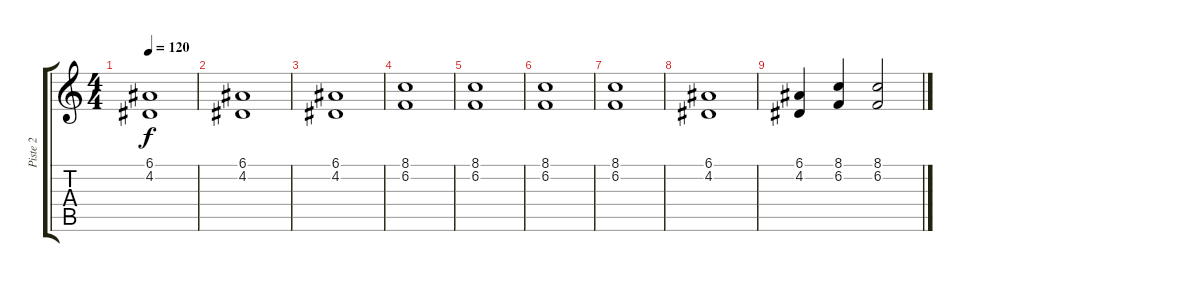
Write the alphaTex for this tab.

\track ("Piste 2" "Piste 2") {instrument stringensemble1}
\staff {score tabs}
\tuning (E4 B3 G3 D3 A2 E2) {hide}
\ts (4 4)
\tempo 120
\clef g2
\ks c
(6.1 4.2).1{dy f} |
(6.1 4.2).1 |
(6.1 4.2).1 |
(8.1 6.2).1 |
(8.1 6.2).1 |
(8.1 6.2).1 |
(8.1 6.2).1 |
(6.1 4.2).1 |
(6.1 4.2).4 (8.1 6.2).4 (8.1 6.2).2
